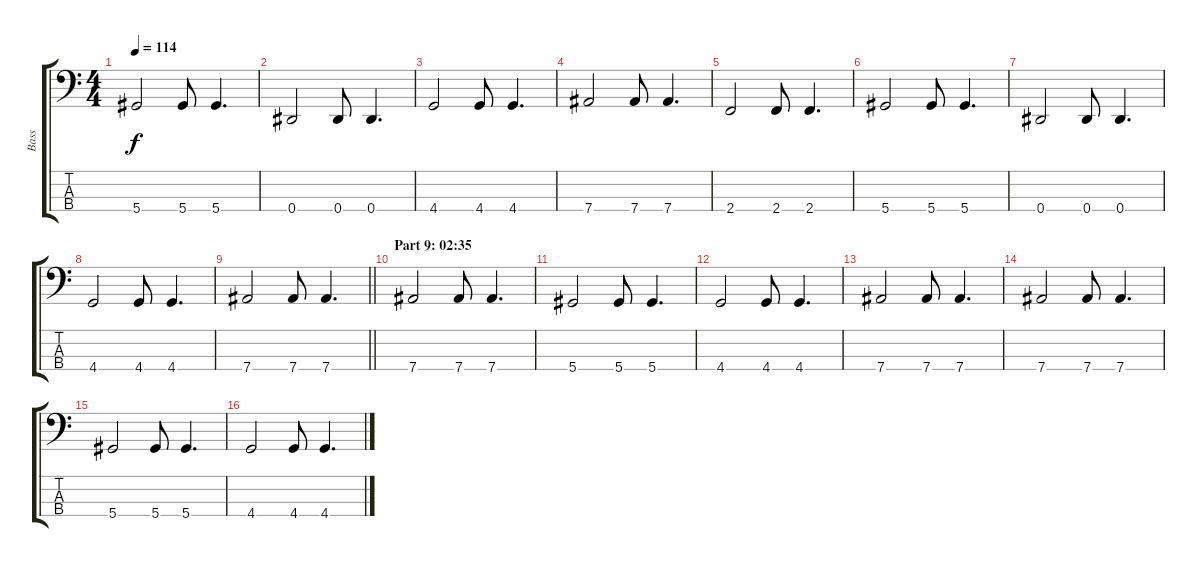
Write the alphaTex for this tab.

\track ("Bass" "Bass") {instrument electricbassfinger}
\staff {score tabs}
\tuning (Gb2 Db2 Ab1 Eb1) {hide}
\ts (4 4)
\tempo 114
\clef f4
\ks c
5.4.2{dy f} 5.4.8 5.4.4{d} |
0.4.2 0.4.8 0.4.4{d} |
4.4.2 4.4.8 4.4.4{d} |
7.4.2 7.4.8 7.4.4{d} |
2.4.2 2.4.8 2.4.4{d} |
5.4.2 5.4.8 5.4.4{d} |
0.4.2 0.4.8 0.4.4{d} |
4.4.2 4.4.8 4.4.4{d} |
\barLineRight lightlight
7.4.2 7.4.8 7.4.4{d} |
\section ("" "Part 9: 02:35")
7.4.2 7.4.8 7.4.4{d} |
5.4.2 5.4.8 5.4.4{d} |
4.4.2 4.4.8 4.4.4{d} |
7.4.2 7.4.8 7.4.4{d} |
7.4.2 7.4.8 7.4.4{d} |
5.4.2 5.4.8 5.4.4{d} |
4.4.2 4.4.8 4.4.4{d}
